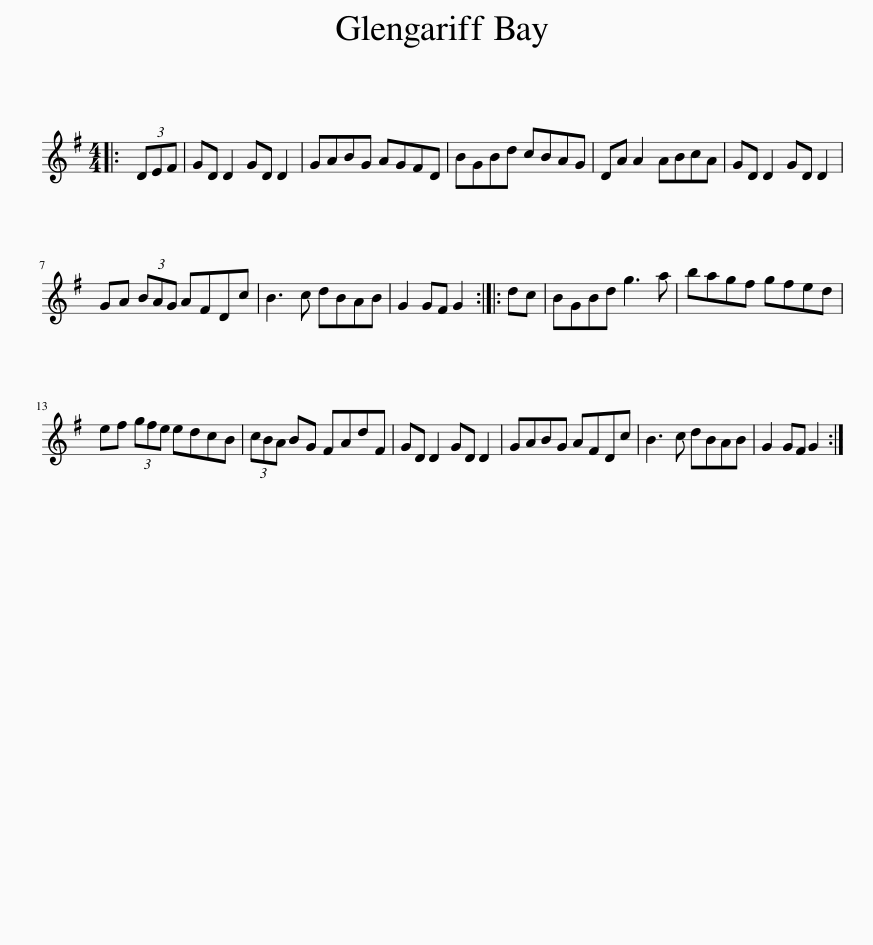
X:1
L:1/8
M:4/4
I:linebreak $
K:G
V:1 treble
V:1
|: (3DEF | GD D2 GD D2 | GABG AGFD | BGBd cBAG | DA A2 ABcA | %5
 GD D2 GD D2 |$ GA (3BAG AFDc | B3 c dBAB | G2 GF G2 :: dc | %10
 BGBd g3 a | bagf gfed |$ ef (3gfe edcB | (3cBA BG FAdF | GD D2 GD D2 | %15
 GABG AFDc | B3 c dBAB | G2 GF G2 :| %18
